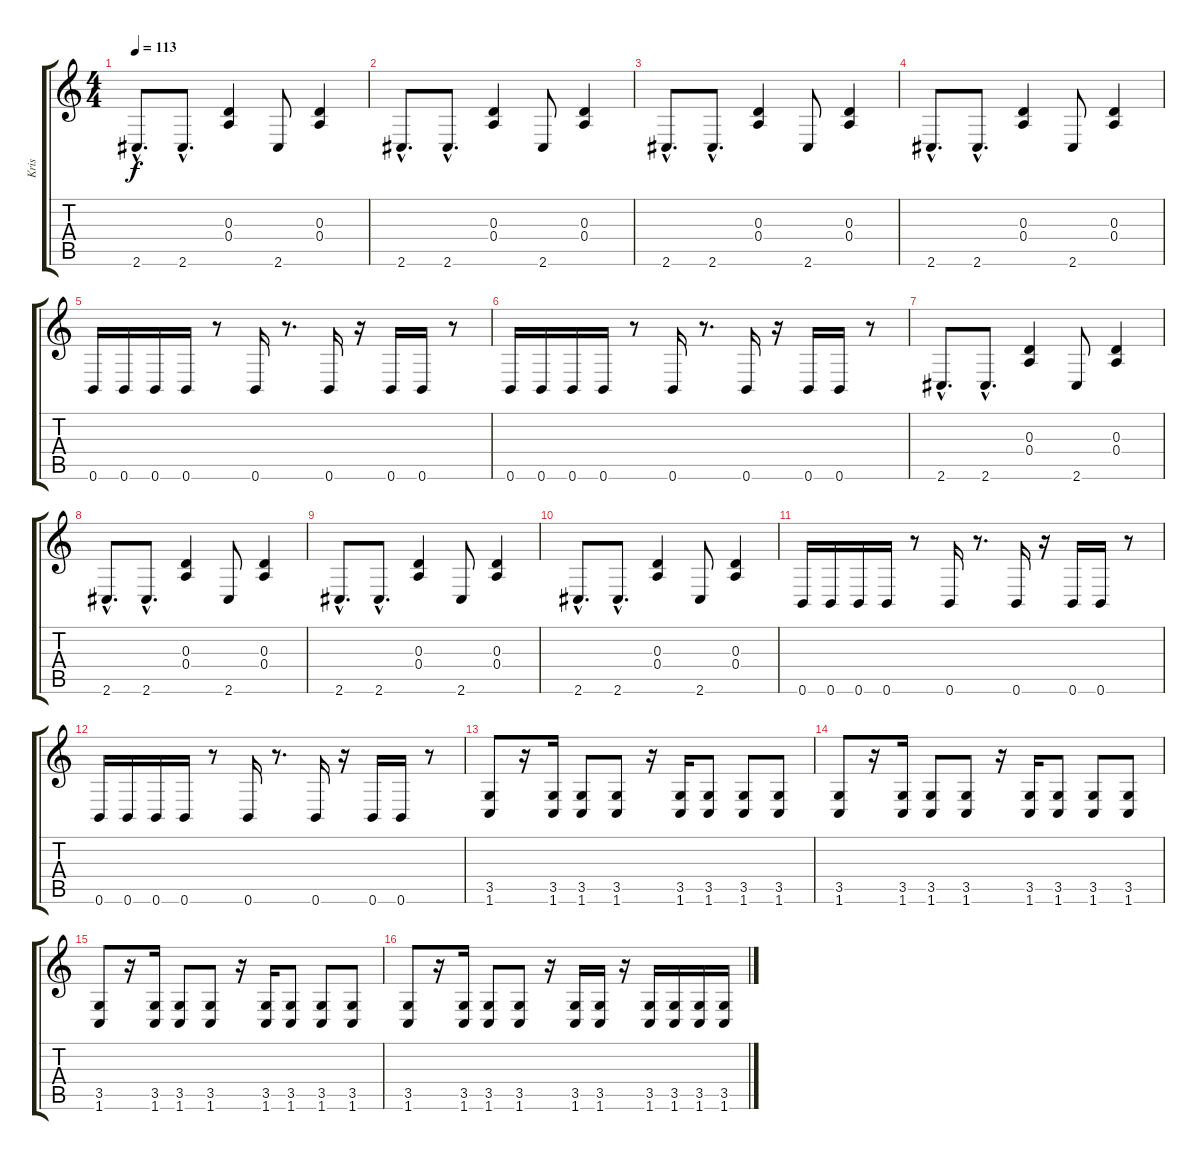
\track ("Kris" "Kris") {instrument distortionguitar}
\staff {score tabs}
\tuning (B3 Gb3 D3 A2 E2 B1) {hide}
\ts (4 4)
\tempo 113
\clef g2
\ks c
2.6{hac}.8{d dy f} 2.6{hac}.8{d} (0.3 0.4).4 2.6.8 (0.3 0.4).4 |
2.6{hac}.8{d} 2.6{hac}.8{d} (0.3 0.4).4 2.6.8 (0.3 0.4).4 |
2.6{hac}.8{d} 2.6{hac}.8{d} (0.3 0.4).4 2.6.8 (0.3 0.4).4 |
2.6{hac}.8{d} 2.6{hac}.8{d} (0.3 0.4).4 2.6.8 (0.3 0.4).4 |
0.6.16 0.6.16 0.6.16 0.6.16 r.8 0.6.16 r.8{d} 0.6.16 r.16 0.6.16 0.6.16 r.8 |
0.6.16 0.6.16 0.6.16 0.6.16 r.8 0.6.16 r.8{d} 0.6.16 r.16 0.6.16 0.6.16 r.8 |
2.6{hac}.8{d} 2.6{hac}.8{d} (0.3 0.4).4 2.6.8 (0.3 0.4).4 |
2.6{hac}.8{d} 2.6{hac}.8{d} (0.3 0.4).4 2.6.8 (0.3 0.4).4 |
2.6{hac}.8{d} 2.6{hac}.8{d} (0.3 0.4).4 2.6.8 (0.3 0.4).4 |
2.6{hac}.8{d} 2.6{hac}.8{d} (0.3 0.4).4 2.6.8 (0.3 0.4).4 |
0.6.16 0.6.16 0.6.16 0.6.16 r.8 0.6.16 r.8{d} 0.6.16 r.16 0.6.16 0.6.16 r.8 |
0.6.16 0.6.16 0.6.16 0.6.16 r.8 0.6.16 r.8{d} 0.6.16 r.16 0.6.16 0.6.16 r.8 |
(3.5 1.6).8 r.16 (3.5 1.6).16 (3.5 1.6).8 (3.5 1.6).8 r.16 (3.5 1.6).16 (3.5 1.6).8 (3.5 1.6).8 (3.5 1.6).8 |
(3.5 1.6).8 r.16 (3.5 1.6).16 (3.5 1.6).8 (3.5 1.6).8 r.16 (3.5 1.6).16 (3.5 1.6).8 (3.5 1.6).8 (3.5 1.6).8 |
(3.5 1.6).8 r.16 (3.5 1.6).16 (3.5 1.6).8 (3.5 1.6).8 r.16 (3.5 1.6).16 (3.5 1.6).8 (3.5 1.6).8 (3.5 1.6).8 |
(3.5 1.6).8 r.16 (3.5 1.6).16 (3.5 1.6).8 (3.5 1.6).8 r.16 (3.5 1.6).16 (3.5 1.6).16 r.16 (3.5 1.6).16 (3.5 1.6).16 (3.5 1.6).16 (3.5 1.6).16
